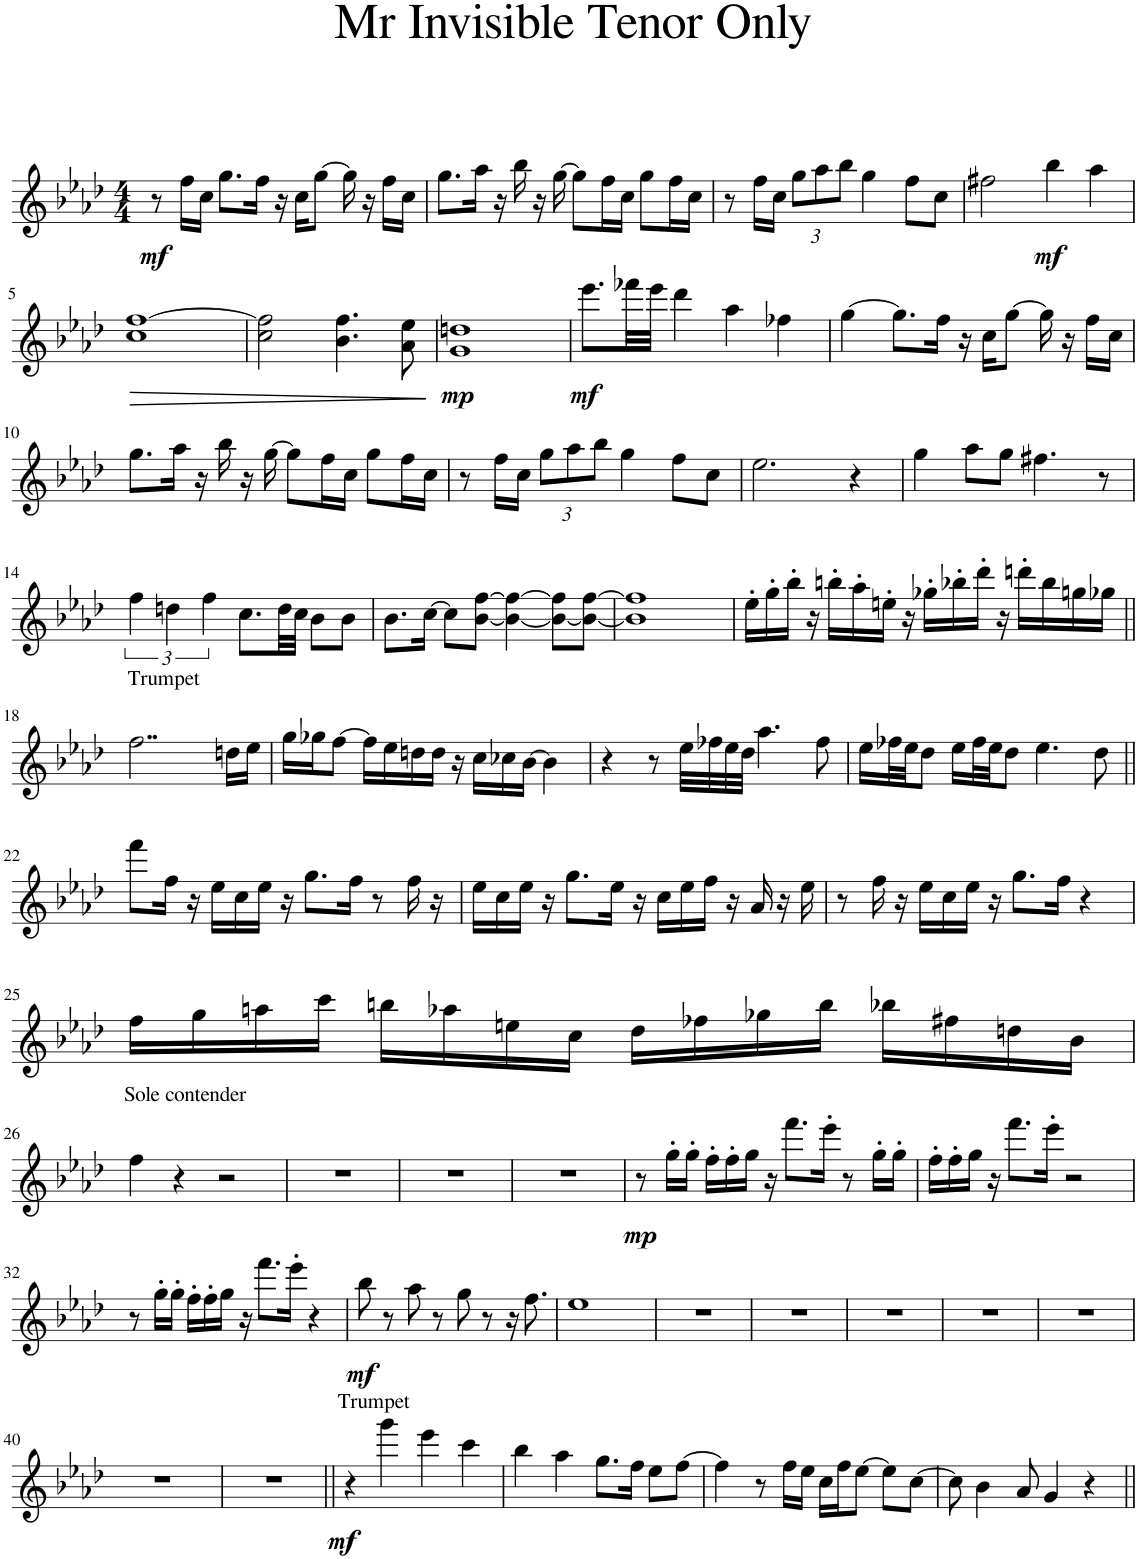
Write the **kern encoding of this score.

**kern	**dynam
*part1	*part1
*staff1	*staff1
*I"Tenor Saxophone	*
*I'T Sax	*
*clefG2	*
*Trd8c14	*
*k[b-e-a-d-]	*
*M4/4	*
=1	=1
!	!LO:DY:b
8r	mf
16ff\LL	.
16cc\JJ	.
8.gg\L	.
16ff\Jk	.
16r	.
16cc\KL	.
[8gg\J	.
16gg\]	.
16r	.
16ff\LL	.
16cc\JJ	.
=2	=2
8.gg\L	.
16aa-\Jk	.
16r	.
16bb-\	.
16r	.
[16gg\	.
8gg\L]	.
16ff\L	.
16cc\JJ	.
8gg\L	.
16ff\L	.
16cc\JJ	.
=3	=3
8r	.
16ff\LL	.
16cc\JJ	.
*Xbrackettup	*
12gg\L	.
12aa-\	.
12bb-\J	.
4gg\	.
8ff\L	.
8cc\J	.
=4	=4
2ff#X\	.
!	!LO:DY:b
4bb-\	mf
4aa-\	.
!!LO:LB:g=z
=5	=5
!	!LO:HP:b
1cc [1ff	>
=6	=6
2cc\ 2ff\]	.
4.b-\ 4.ff\	.
8a-\ 8ee-\	.
.	]
=7	=7
!	!LO:DY:b
1g 1ddn	mp
=8	=8
!	!LO:DY:b
8.eee-\L	mf
32fff-X\LL	.
32eee-\JJJ	.
4ddd-\	.
4aa-\	.
4ff-X\	.
=9	=9
[4gg\	.
8.gg\L]	.
16ff\Jk	.
16r	.
16cc\KL	.
[8gg\J	.
16gg\]	.
16r	.
16ff\LL	.
16cc\JJ	.
!!LO:LB:g=z
=10	=10
8.gg\L	.
16aa-\Jk	.
16r	.
16bb-\	.
16r	.
[16gg\	.
8gg\L]	.
16ff\L	.
16cc\JJ	.
8gg\L	.
16ff\L	.
16cc\JJ	.
=11	=11
8r	.
16ff\LL	.
16cc\JJ	.
12gg\L	.
12aa-\	.
12bb-\J	.
4gg\	.
8ff\L	.
8cc\J	.
=12	=12
2.ee-\	.
4r	.
=13	=13
4gg\	.
8aa-\L	.
8gg\J	.
4.ff#X\	.
8r	.
!!LO:LB:g=z
=14	=14
*brackettup	*
6ff\	.
6ddn\	.
6ff\	.
8.cc\L	.
32dd\LL	.
32cc\JJJ	.
8b-\L	.
8b-\J	.
=15	=15
8.b-\L	.
[16cc\Jk	.
8cc\L]	.
[8b-\ [8ff\J	.
4b-\_ 4ff\_	.
8b-\_ 8ff\]L	.
8b-\_ [8ff\J	.
=16	=16
1b-] 1ff]	.
=17	=17
16ee-'\LL	.
16gg'\	.
16bb-'\JJ	.
16r	.
16bbn'\LL	.
16aa-'\	.
16een'\JJ	.
16r	.
16gg-X'\LL	.
16bb-X'\	.
16ddd-'\JJ	.
16r	.
16dddn'\LL	.
16bb-\	.
16ggn\	.
16gg-X\JJ	.
!!LO:LB:g=z
=18||	=18||
!LO:TX:a:t=Trumpet	!
2..ff\	.
16ddn\LL	.
16ee-\JJ	.
=19	=19
16gg\LL	.
16gg-X\J	.
[8ff\J	.
16ff\LL]	.
16ee-\	.
16ddn\	.
16dd\JJ	.
16r	.
16cc\LL	.
16cc-X\	.
[16b-\JJ	.
4b-\]	.
=20	=20
4r	.
8r	.
32ee-\LLL	.
32ff-X\	.
32ee-\	.
32dd-\JJJ	.
4.aa-\	.
8ff-\	.
=21	=21
16ee-\LL	.
32ff-X\L	.
32ee-\JJ	.
8dd-\J	.
16ee-\LL	.
32ff-\L	.
32ee-\JJ	.
8dd-\J	.
4.ee-\	.
8dd-\	.
!!LO:LB:g=z
=22||	=22||
8fff\L	.
16ff\Jk	.
16r	.
16ee-\LL	.
16cc\	.
16ee-\JJ	.
16r	.
8.gg\L	.
16ff\Jk	.
8r	.
16ff\	.
16r	.
=23	=23
16ee-\LL	.
16cc\	.
16ee-\JJ	.
16r	.
8.gg\L	.
16ee-\Jk	.
16r	.
16cc\LL	.
16ee-\	.
16ff\JJ	.
16r	.
16a-/	.
16r	.
16ee-\	.
=24	=24
8r	.
16ff\	.
16r	.
16ee-\LL	.
16cc\	.
16ee-\JJ	.
16r	.
8.gg\L	.
16ff\Jk	.
4r	.
!!LO:LB:g=z
=25	=25
16ff\LL	.
16gg\	.
16aan\	.
16ccc\JJ	.
16bbn\LL	.
16aa-X\	.
16een\	.
16cc\JJ	.
16dd-\LL	.
16ff-X\	.
16gg-X\	.
16bb\JJ	.
16bb-X\LL	.
16ff#X\	.
16ddn\	.
16b-\JJ	.
!!LO:LB:g=z
=26	=26
!LO:TX:a:t=Sole contender	!
4ff\	.
4r	.
2r	.
=27	=27
1r	.
=28	=28
1r	.
=29	=29
1r	.
=30	=30
!	!LO:DY:b
8r	mp
16gg'\LL	.
16gg'\JJ	.
16ff'\LL	.
16ff'\	.
16gg\JJ	.
16r	.
8.fff\L	.
16eee-'\Jk	.
8r	.
16gg'\LL	.
16gg'\JJ	.
=31	=31
16ff'\LL	.
16ff'\	.
16gg\JJ	.
16r	.
8.fff\L	.
16eee-'\Jk	.
2r	.
!!LO:LB:g=z
=32	=32
8r	.
16gg'\LL	.
16gg'\JJ	.
16ff'\LL	.
16ff'\	.
16gg\JJ	.
16r	.
8.fff\L	.
16eee-'\Jk	.
4r	.
=33	=33
!	!LO:DY:b
8bb-\	mf
8r	.
8aa-\	.
8r	.
8gg\	.
8r	.
16r	.
8.ff\	.
=34	=34
1ee-	.
=35	=35
1r	.
=36	=36
1r	.
=37	=37
1r	.
=38	=38
1r	.
=39	=39
1r	.
!!LO:LB:g=z
=40	=40
1r	.
=41	=41
1r	.
=42||	=42||
!LO:TX:a:t=Trumpet	!
!	!LO:DY:b
4r	mf
4ggg\	.
4eee-\	.
4ccc\	.
=43	=43
4bb-\	.
4aa-\	.
8.gg\L	.
16ff\Jk	.
8ee-\L	.
[8ff\J	.
=44	=44
4ff\]	.
8r	.
16ff\LL	.
16ee-\JJ	.
16cc\LL	.
16ff\J	.
[8ee-\J	.
8ee-\L]	.
[8cc\J	.
=45	=45
8cc\]	.
4b-\	.
8a-/	.
4g/	.
4r	.
=||	=||
*-	*-
